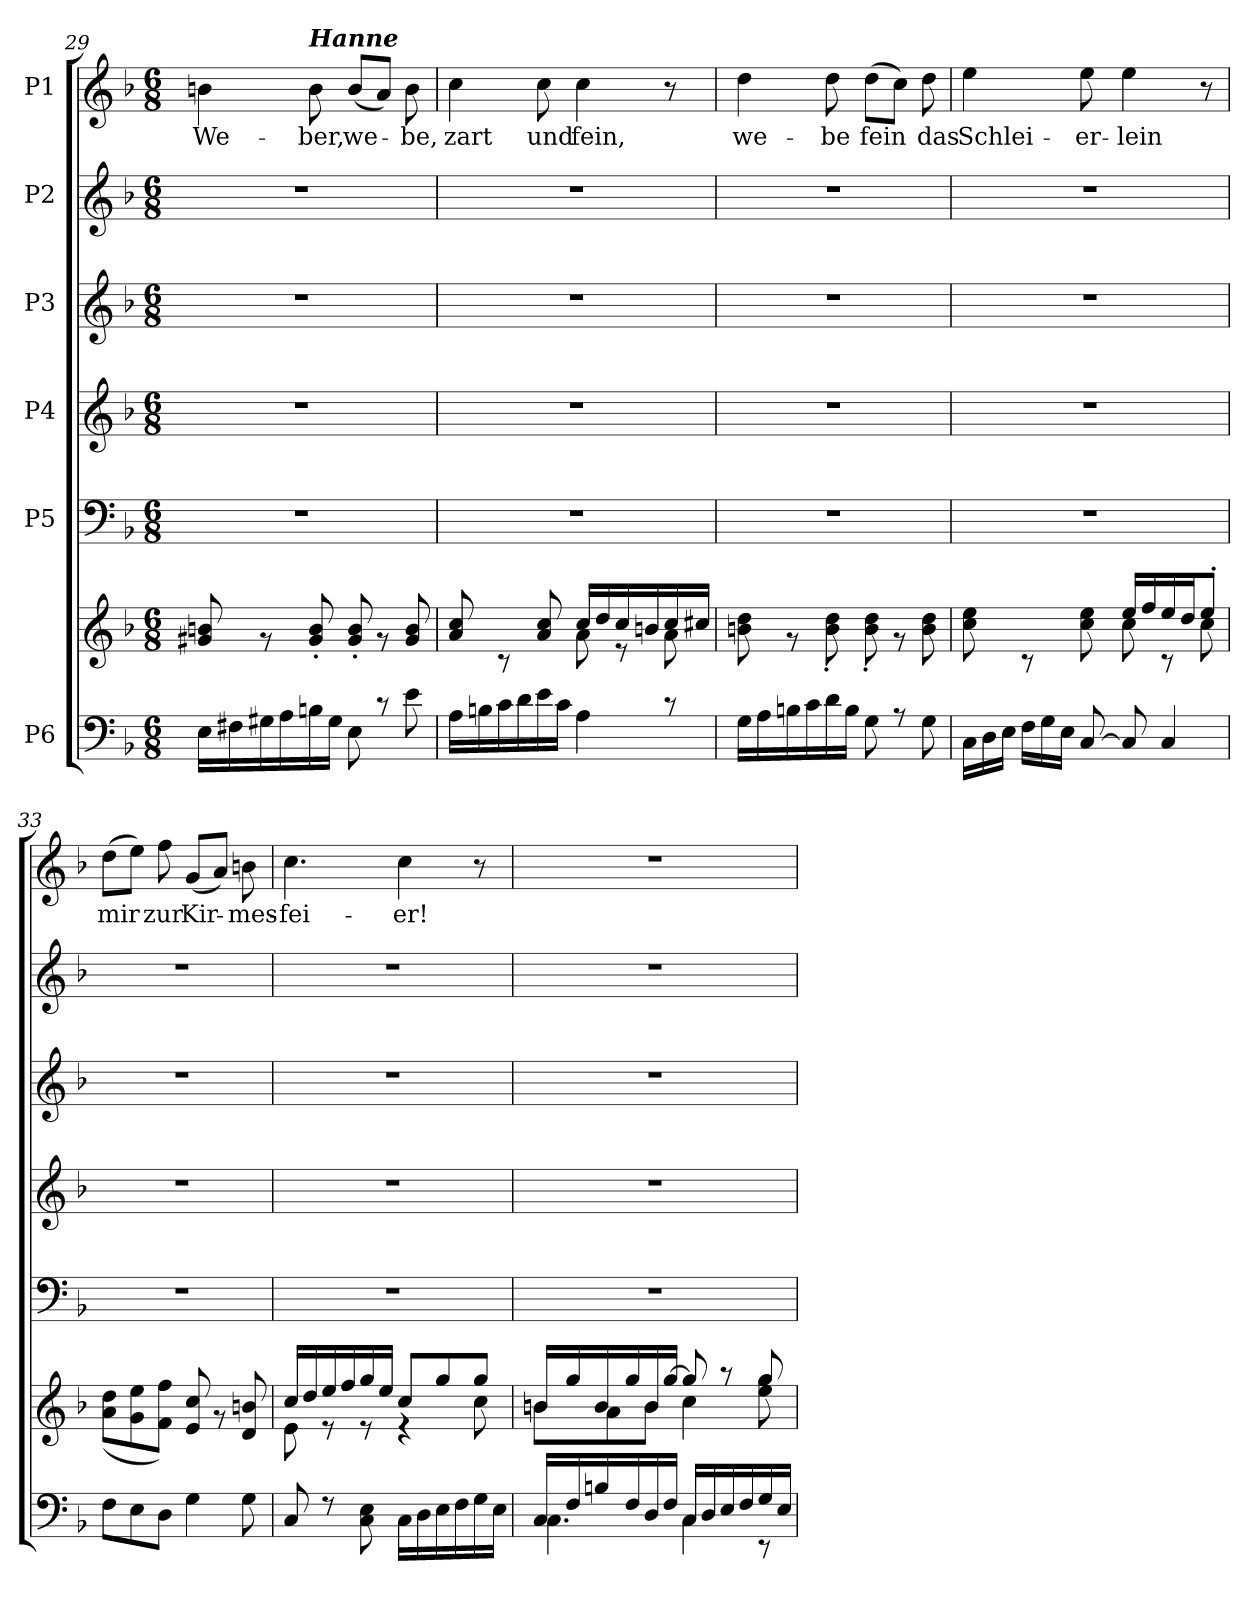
**kern	**kern	**kern	**kern	**kern	**kern	**kern	**text
*part6	*part6	*part5	*part4	*part3	*part2	*part1	*part1
*staff7	*staff6	*staff5	*staff4	*staff3	*staff2	*staff1	*staff1
*I"P6	*	*I"P5	*I"P4	*I"P3	*I"P2	*I"P1	*
*clefF4	*clefG2	*clefF4	*clefG2	*clefG2	*clefG2	*clefG2	*
*	*	*	*ITrd7c12	*	*	*	*
*k[b-]	*k[b-]	*k[b-]	*k[b-]	*k[b-]	*k[b-]	*k[b-]	*
*F:	*F:	*F:	*F:	*F:	*F:	*F:	*
*M6/8	*M6/8	*M6/8	*M6/8	*M6/8	*M6/8	*M6/8	*
=29	=29	=29	=29	=29	=29	=29	=29
*^	*^	*	*	*	*	*	*
!	!	!	!	!LO:N:vis=1	!LO:N:vis=1	!LO:N:vis=1	!LO:N:vis=1	!	!LO:LY:b
16E\LL	2.ryy	2.ryy	8g#X/ 8bn/	2.r	2.r	2.r	2.r	4bn\	We-
16F#X\	.	.	.	.	.	.	.	.	.
16G#X\	.	.	8r	.	.	.	.	.	.
16A\	.	.	.	.	.	.	.	.	.
!	!	!	!	!	!	!	!	!LO:TX:a:Bi:t=Hanne	!
!	!	!	!	!	!	!	!	!	!LO:LY:b
16Bn\	.	.	8g#/'> 8b/'>	.	.	.	.	8b\	-ber,
16G#\JJ	.	.	.	.	.	.	.	.	.
!	!	!	!	!	!	!	!	!	!LO:LY:b
8E\	.	.	8g#/'> 8b/'>	.	.	.	.	(<8b/L	we-
8r	.	.	8r	.	.	.	.	8a/J)	.
!	!	!	!	!	!	!	!	!	!LO:LY:b
8e\	.	.	8g#/ 8b/	.	.	.	.	8b\	-be,
=30	=30	=30	=30	=30	=30	=30	=30	=30	=30
!	!	!	!	!LO:N:vis=1	!LO:N:vis=1	!LO:N:vis=1	!LO:N:vis=1	!	!LO:LY:b
16A\LL	2.ryy	4.ryy	8a/ 8cc/	2.r	2.r	2.r	2.r	4cc\	zart
16Bn\	.	.	.	.	.	.	.	.	.
16c\	.	.	8rc	.	.	.	.	.	.
16d\	.	.	.	.	.	.	.	.	.
!	!	!	!	!	!	!	!	!	!LO:LY:b
16e\	.	.	8a/ 8cc/	.	.	.	.	8cc\	und
16c\JJ	.	.	.	.	.	.	.	.	.
!	!	!	!	!	!	!	!	!	!LO:LY:b
4A\	.	8a\	16cc/LL	.	.	.	.	4cc\	fein,
.	.	.	16dd/	.	.	.	.	.	.
.	.	8re	16cc/	.	.	.	.	.	.
.	.	.	16bn/	.	.	.	.	.	.
8r	.	8a\	16cc/	.	.	.	.	8r	.
.	.	.	16cc#X/JJ	.	.	.	.	.	.
!!LO:PB:g=z
=31	=31	=31	=31	=31	=31	=31	=31	=31	=31
!	!	!	!	!LO:N:vis=1	!LO:N:vis=1	!LO:N:vis=1	!LO:N:vis=1	!	!LO:LY:b
16G\LL	2.ryy	2.ryy	8bn\ 8dd\	2.r	2.r	2.r	2.r	4dd\	we-
16A\	.	.	.	.	.	.	.	.	.
16Bn\	.	.	8r	.	.	.	.	.	.
16c\	.	.	.	.	.	.	.	.	.
!	!	!	!	!	!	!	!	!	!LO:LY:b
16d\	.	.	8b\'> 8dd\'>	.	.	.	.	8dd\	-be
16B\JJ	.	.	.	.	.	.	.	.	.
!	!	!	!	!	!	!	!	!	!LO:LY:b
8G\	.	.	8b\'> 8dd\'>	.	.	.	.	(>8dd\L	fein
8r	.	.	8r	.	.	.	.	8cc\J)	.
!	!	!	!	!	!	!	!	!	!LO:LY:b
8G\	.	.	8b\ 8dd\	.	.	.	.	8dd\	das
=32	=32	=32	=32	=32	=32	=32	=32	=32	=32
*Xtuplet	*	*	*	*	*	*	*	*	*
!	!	!	!	!LO:N:vis=1	!LO:N:vis=1	!LO:N:vis=1	!LO:N:vis=1	!	!LO:LY:b
24C\LL	2.ryy	4.ryy	8cc\ 8ee\	2.r	2.r	2.r	2.r	4ee\	Schlei-
24D\	.	.	.	.	.	.	.	.	.
24E\JJ	.	.	.	.	.	.	.	.	.
24F\LL	.	.	8rc	.	.	.	.	.	.
24G\	.	.	.	.	.	.	.	.	.
24E\JJ	.	.	.	.	.	.	.	.	.
!	!	!	!	!	!	!	!	!	!LO:LY:b
[<8C/	.	.	8cc\ 8ee\	.	.	.	.	8ee\	-er-
!	!	!	!	!	!	!	!	!	!LO:LY:b
8C/]	.	16ee/LL	8cc\	.	.	.	.	4ee\	-lein
.	.	16ff/	.	.	.	.	.	.	.
4C/	.	16ee/	8rc	.	.	.	.	.	.
.	.	16dd/J	.	.	.	.	.	.	.
.	.	8ee'>/J	8cc\	.	.	.	.	8r	.
=33	=33	=33	=33	=33	=33	=33	=33	=33	=33
!	!	!	!	!LO:N:vis=1	!LO:N:vis=1	!LO:N:vis=1	!LO:N:vis=1	!	!LO:LY:b
8F\L	2.ryy	2.ryy	(>8a\ 8dd\L	2.r	2.r	2.r	2.r	(>8dd\L	mir
8E\	.	.	8g\ 8ee\	.	.	.	.	8ee\J)	.
!	!	!	!	!	!	!	!	!	!LO:LY:b
8D\J	.	.	8f\ 8ff\J)	.	.	.	.	8ff\	zur
!	!	!	!	!	!	!	!	!	!LO:LY:b
4G\	.	.	8e/ 8cc/	.	.	.	.	(<8g/L	Kir-
.	.	.	8r	.	.	.	.	8a/J)	.
!	!	!	!	!	!	!	!	!	!LO:LY:b
8G\	.	.	8d/ 8bn/	.	.	.	.	8bn\	-mes-
=34	=34	=34	=34	=34	=34	=34	=34	=34	=34
!	!	!	!	!LO:N:vis=1	!LO:N:vis=1	!LO:N:vis=1	!LO:N:vis=1	!	!LO:LY:b
8C/	2.ryy	8e\	16cc/LL	2.r	2.r	2.r	2.r	4.cc\	-fei-
.	.	.	16dd/	.	.	.	.	.	.
8r	.	8re	16ee/	.	.	.	.	.	.
.	.	.	16ff/	.	.	.	.	.	.
8C\ 8E\	.	8re	16gg/	.	.	.	.	.	.
.	.	.	16ee/JJ	.	.	.	.	.	.
!	!	!	!	!	!	!	!	!	!LO:LY:b
16C\LL	.	4re	8cc/L	.	.	.	.	4cc\	-er!
16D\	.	.	.	.	.	.	.	.	.
16E\	.	.	8gg/	.	.	.	.	.	.
16F\	.	.	.	.	.	.	.	.	.
16G\	.	8cc\	8gg/J	.	.	.	.	8r	.
16E\JJ	.	.	.	.	.	.	.	.	.
!!LO:LB:g=z
=35	=35	=35	=35	=35	=35	=35	=35	=35	=35
!	!	!	!	!LO:N:vis=1	!LO:N:vis=1	!LO:N:vis=1	!LO:N:vis=1	!LO:N:vis=1	!
16C/LL	4.C\	16bn/LL	8bn\L	2.r	2.r	2.r	2.r	2.r	.
16F/	.	16gg/	.	.	.	.	.	.	.
16Bn/	.	16b/	8a\	.	.	.	.	.	.
16F/	.	16gg/	.	.	.	.	.	.	.
16D/	.	16b/	8b\J	.	.	.	.	.	.
16F/JJ	.	[>16gg/JJ	.	.	.	.	.	.	.
16C/LL	4C\	8gg/]	4cc\	.	.	.	.	.	.
16D/	.	.	.	.	.	.	.	.	.
16E/	.	8raa	.	.	.	.	.	.	.
16F/	.	.	.	.	.	.	.	.	.
16G/	8rEE	8gg/	8ee\ 8gg\	.	.	.	.	.	.
16E/JJ	.	.	.	.	.	.	.	.	.
*v	*v	*	*	*	*	*	*	*	*
*	*v	*v	*	*	*	*	*	*
=	=	=	=	=	=	=	=
*-	*-	*-	*-	*-	*-	*-	*-
